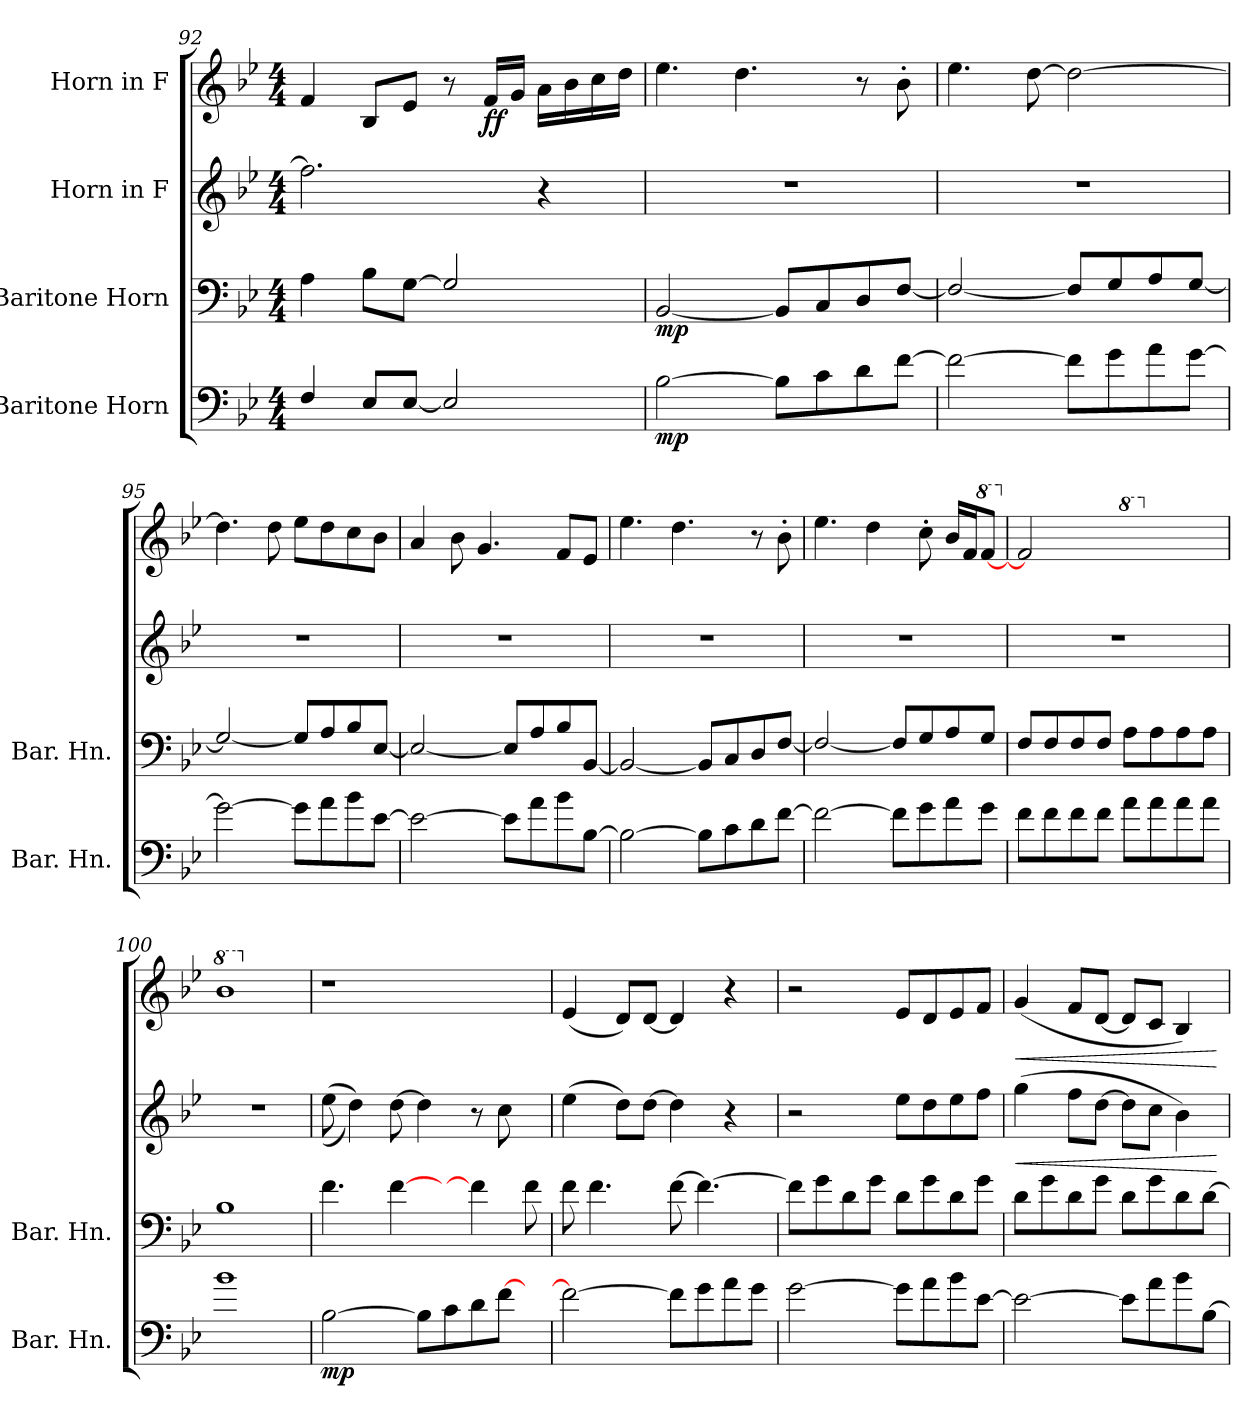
**kern	**dynam	**kern	**dynam	**kern	**dynam	**kern	**dynam
*part4	*part4	*part3	*part3	*part2	*part2	*part1	*part1
*staff4	*staff4	*staff3	*staff3	*staff2	*staff2	*staff1	*staff1
*I"Baritone Horn	*	*I"Baritone Horn	*	*I"Horn in F	*	*I"Horn in F	*
*I'Bar. Hn.	*	*I'Bar. Hn.	*	*	*	*	*
!!LO:LB:g=z
*clefF4	*	*clefF4	*	*clefG2	*	*clefG2	*
*ITrd4c7	*	*ITrd4c7	*	*ITrd4c7	*	*ITrd4c7	*
*k[b-e-a-]	*	*k[b-e-a-]	*	*k[b-e-a-]	*	*k[b-e-a-]	*
*M4/4	*	*M4/4	*	*M4/4	*	*M4/4	*
=92	=92	=92	=92	=92	=92	=92	=92
4BB-/	.	4D\	.	2.b-\]	.	4B-/	.
8AA-/L	.	8E-\L	.	.	.	8E-/L	.
[8AA-/J	.	[8C\J	.	.	.	8A-/J	.
2AA-/]	.	2C/]	.	.	.	8r	.
!	!	!	!	!	!	!	!LO:DY:b
.	.	.	.	.	.	16B-/LL	ff
.	.	.	.	.	.	16c/JJ	.
.	.	.	.	4r	.	16d\LL	.
.	.	.	.	.	.	16e-\	.
.	.	.	.	.	.	16f\	.
.	.	.	.	.	.	16g\JJ	.
=93	=93	=93	=93	=93	=93	=93	=93
!	!LO:DY:b	!	!LO:DY:b	!	!	!	!
[2E-\	mp	[2EE-/	mp	1r	.	4.a-\	.
.	.	.	.	.	.	4.g\	.
8E-\L]	.	8EE-/L]	.	.	.	.	.
8F\	.	8FF/	.	.	.	.	.
8G\	.	8GG/	.	.	.	8r	.
[8B-\J	.	[8BB-/J	.	.	.	8e-'\	.
=94	=94	=94	=94	=94	=94	=94	=94
2B-\_	.	2BB-/_	.	1r	.	4.a-\	.
.	.	.	.	.	.	[8g\	.
8B-\L]	.	8BB-/L]	.	.	.	2g\_	.
8c\	.	8C/	.	.	.	.	.
8d\	.	8D/	.	.	.	.	.
[8c\J	.	[8C/J	.	.	.	.	.
=95	=95	=95	=95	=95	=95	=95	=95
2c\_	.	2C/_	.	1r	.	4.g\]	.
.	.	.	.	.	.	8g\	.
8c\L]	.	8C/L]	.	.	.	8a-\L	.
8d\	.	8D/	.	.	.	8g\	.
8e-\	.	8E-/	.	.	.	8f\	.
[8A-\J	.	[8AA-/J	.	.	.	8e-\J	.
=96	=96	=96	=96	=96	=96	=96	=96
2A-\_	.	2AA-/_	.	1r	.	4d/	.
.	.	.	.	.	.	8e-\	.
.	.	.	.	.	.	4.c/	.
8A-\L]	.	8AA-/L]	.	.	.	.	.
8d\	.	8D/	.	.	.	.	.
8e-\	.	8E-/	.	.	.	8B-/L	.
[8E-\J	.	[8EE-/J	.	.	.	8A-/J	.
!!LO:PB:g=z
=97	=97	=97	=97	=97	=97	=97	=97
2E-\_	.	2EE-/_	.	1r	.	4.a-\	.
.	.	.	.	.	.	4.g\	.
8E-\L]	.	8EE-/L]	.	.	.	.	.
8F\	.	8FF/	.	.	.	.	.
8G\	.	8GG/	.	.	.	8r	.
[8B-\J	.	[8BB-/J	.	.	.	8e-'\	.
=98	=98	=98	=98	=98	=98	=98	=98
2B-\_	.	2BB-/_	.	1r	.	4.a-\	.
.	.	.	.	.	.	4g\	.
8B-\L]	.	8BB-/L]	.	.	.	.	.
8c\	.	8C/	.	.	.	8f'\	.
8d\	.	8D/	.	.	.	16e-/LL	.
.	.	.	.	.	.	16B-/J	.
*	*	*	*	*	*	*8va	*
8c\J	.	8C/J	.	.	.	[8b-/J	.
=99	=99	=99	=99	=99	=99	=99	=99
*	*	*	*	*	*	*X8va	*
8B-\L	.	8BB-/L	.	1r	.	2B-/]	.
8B-\	.	8BB-/	.	.	.	.	.
8B-\	.	8BB-/	.	.	.	.	.
8B-\J	.	8BB-/J	.	.	.	.	.
*	*	*	*	*	*	*8va	*
8d\L	.	8D\L	.	.	.	2dd/yy	.
8d\	.	8D\	.	.	.	.	.
8d\	.	8D\	.	.	.	.	.
8d\J	.	8D\J	.	.	.	.	.
=100	=100	=100	=100	=100	=100	=100	=100
*	*	*	*	*	*	*X8va	*
*	*	*	*	*	*	*8va	*
1e-	.	1E-	.	1r	.	1ee-	.
=101	=101	=101	=101	=101	=101	=101	=101
*	*	*	*	*	*	*X8va	*
!	!LO:DY:b	!	!	!	!	!	!
[2E-\	mp	4.B-\	.	((8a-\	.	1r	.
.	.	.	.	4g\))	.	.	.
.	.	[4B-\	.	[8g\	.	.	.
8E-\L]	.	.	.	4g\]	.	.	.
8F\	.	8ryy	.	.	.	.	.
8G\	.	4B-\]	.	8r	.	.	.
[8B-\J	.	.	.	8f\	.	.	.
8ryy	.	8B-\	.	8ryy	.	8ryy	.
!!LO:LB:g=z
=102	=102	=102	=102	=102	=102	=102	=102
2B-\_	.	8B-\	.	(4a-\	.	(4A-/	.
.	.	4.B-\	.	.	.	.	.
.	.	.	.	8g\L)	.	8G/L)	.
.	.	.	.	[8g\J	.	[8G/J	.
8B-\L]	.	[8B-\	.	4g\]	.	4G/]	.
8c\	.	4.B-\_	.	.	.	.	.
8d\	.	.	.	4r	.	4r	.
8c\J	.	.	.	.	.	.	.
=103	=103	=103	=103	=103	=103	=103	=103
[2c\	.	8B-\L]	.	2r	.	2r	.
.	.	8c\	.	.	.	.	.
.	.	8G\	.	.	.	.	.
.	.	8c\J	.	.	.	.	.
8c\L]	.	8G\L	.	8a-\L	.	8A-/L	.
8d\	.	8c\	.	8g\	.	8G/	.
8e-\	.	8G\	.	8a-\	.	8A-/	.
[8A-\J	.	8c\J	.	8b-\J	.	8B-/J	.
=104	=104	=104	=104	=104	=104	=104	=104
!	!	!	!	!	!LO:HP:b	!	!LO:HP:b
2A-\_	.	8G\L	.	(4cc\	<	(4c/	<
.	.	8c\	.	.	.	.	.
.	.	8G\	.	8b-\L	.	8B-/L	.
.	.	8c\J	.	[8g\J	.	[8G/J	.
8A-\L]	.	8G\L	.	8g\L]	.	8G/L]	.
8d\	.	8c\	.	8f\J	.	8F/J	.
8e-\	.	8G\	.	4e-\)	.	4E-/)	.
[8E-\J	.	[8G\J	.	.	.	.	.
.	.	.	.	.	[	.	[
=	=	=	=	=	=	=	=
*-	*-	*-	*-	*-	*-	*-	*-
